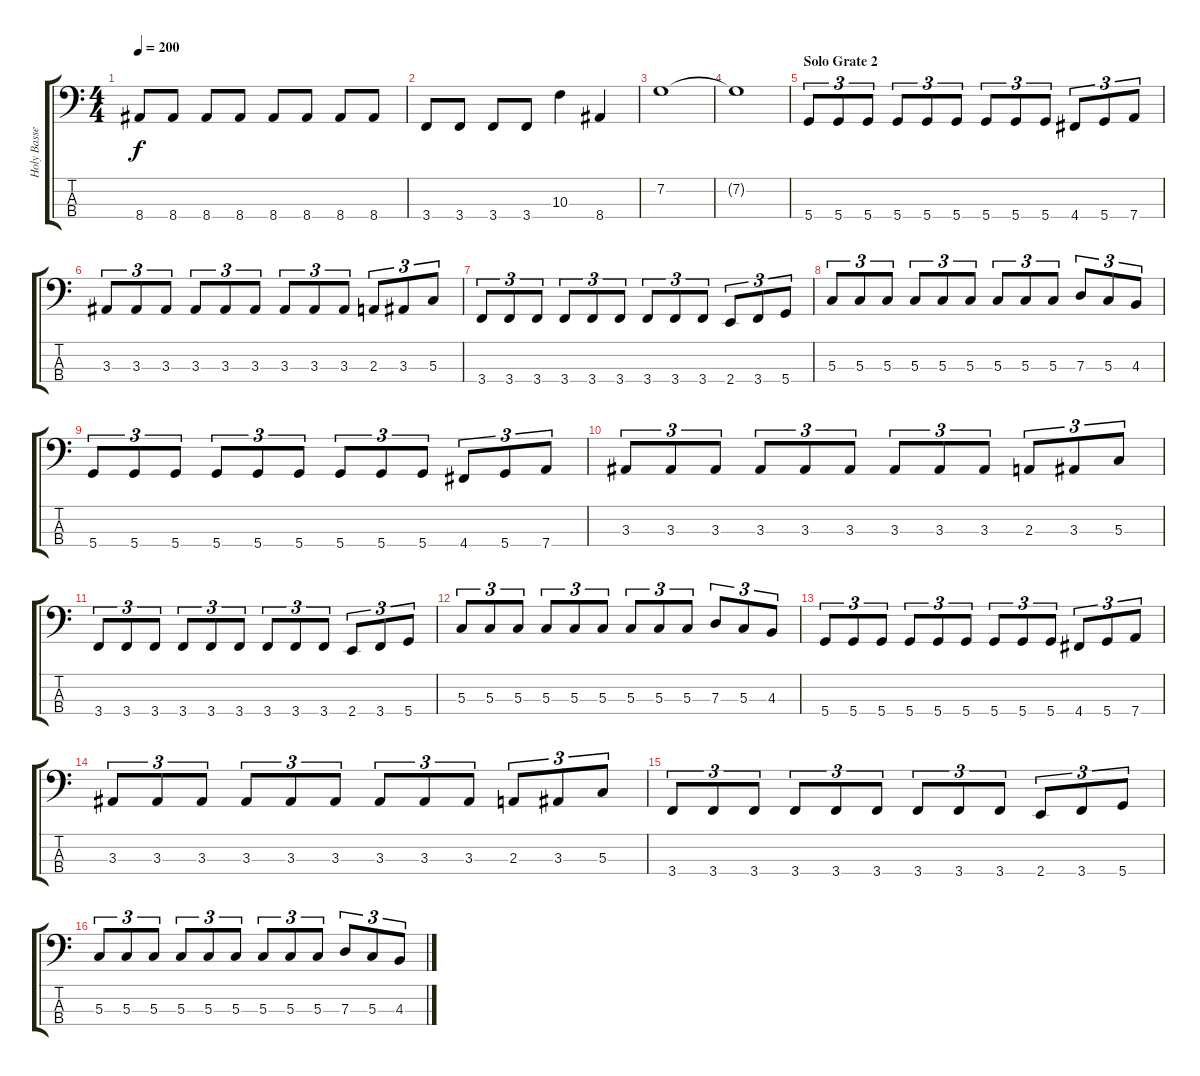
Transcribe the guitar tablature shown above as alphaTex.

\track ("Holy Basse" "Holy Basse") {instrument electricbassfinger}
\staff {score tabs}
\tuning (F2 C2 G1 D1) {hide}
\ts (4 4)
\tempo 200
\clef f4
\ks c
8.4.8{dy f} 8.4.8 8.4.8 8.4.8 8.4.8 8.4.8 8.4.8 8.4.8 |
3.4.8 3.4.8 3.4.8 3.4.8 10.3.4 8.4.4 |
7.2.1 |
7.2{t}.1 |
\section ("" "Solo Grate 2")
5.4.8{tu (3 2)} 5.4.8{tu (3 2)} 5.4.8{tu (3 2)} 5.4.8{tu (3 2)} 5.4.8{tu (3 2)} 5.4.8{tu (3 2)} 5.4.8{tu (3 2)} 5.4.8{tu (3 2)} 5.4.8{tu (3 2)} 4.4.8{tu (3 2)} 5.4.8{tu (3 2)} 7.4.8{tu (3 2)} |
3.3.8{tu (3 2)} 3.3.8{tu (3 2)} 3.3.8{tu (3 2)} 3.3.8{tu (3 2)} 3.3.8{tu (3 2)} 3.3.8{tu (3 2)} 3.3.8{tu (3 2)} 3.3.8{tu (3 2)} 3.3.8{tu (3 2)} 2.3.8{tu (3 2)} 3.3.8{tu (3 2)} 5.3.8{tu (3 2)} |
3.4.8{tu (3 2)} 3.4.8{tu (3 2)} 3.4.8{tu (3 2)} 3.4.8{tu (3 2)} 3.4.8{tu (3 2)} 3.4.8{tu (3 2)} 3.4.8{tu (3 2)} 3.4.8{tu (3 2)} 3.4.8{tu (3 2)} 2.4.8{tu (3 2)} 3.4.8{tu (3 2)} 5.4.8{tu (3 2)} |
5.3.8{tu (3 2)} 5.3.8{tu (3 2)} 5.3.8{tu (3 2)} 5.3.8{tu (3 2)} 5.3.8{tu (3 2)} 5.3.8{tu (3 2)} 5.3.8{tu (3 2)} 5.3.8{tu (3 2)} 5.3.8{tu (3 2)} 7.3.8{tu (3 2)} 5.3.8{tu (3 2)} 4.3.8{tu (3 2)} |
5.4.8{tu (3 2)} 5.4.8{tu (3 2)} 5.4.8{tu (3 2)} 5.4.8{tu (3 2)} 5.4.8{tu (3 2)} 5.4.8{tu (3 2)} 5.4.8{tu (3 2)} 5.4.8{tu (3 2)} 5.4.8{tu (3 2)} 4.4.8{tu (3 2)} 5.4.8{tu (3 2)} 7.4.8{tu (3 2)} |
3.3.8{tu (3 2)} 3.3.8{tu (3 2)} 3.3.8{tu (3 2)} 3.3.8{tu (3 2)} 3.3.8{tu (3 2)} 3.3.8{tu (3 2)} 3.3.8{tu (3 2)} 3.3.8{tu (3 2)} 3.3.8{tu (3 2)} 2.3.8{tu (3 2)} 3.3.8{tu (3 2)} 5.3.8{tu (3 2)} |
3.4.8{tu (3 2)} 3.4.8{tu (3 2)} 3.4.8{tu (3 2)} 3.4.8{tu (3 2)} 3.4.8{tu (3 2)} 3.4.8{tu (3 2)} 3.4.8{tu (3 2)} 3.4.8{tu (3 2)} 3.4.8{tu (3 2)} 2.4.8{tu (3 2)} 3.4.8{tu (3 2)} 5.4.8{tu (3 2)} |
5.3.8{tu (3 2)} 5.3.8{tu (3 2)} 5.3.8{tu (3 2)} 5.3.8{tu (3 2)} 5.3.8{tu (3 2)} 5.3.8{tu (3 2)} 5.3.8{tu (3 2)} 5.3.8{tu (3 2)} 5.3.8{tu (3 2)} 7.3.8{tu (3 2)} 5.3.8{tu (3 2)} 4.3.8{tu (3 2)} |
5.4.8{tu (3 2)} 5.4.8{tu (3 2)} 5.4.8{tu (3 2)} 5.4.8{tu (3 2)} 5.4.8{tu (3 2)} 5.4.8{tu (3 2)} 5.4.8{tu (3 2)} 5.4.8{tu (3 2)} 5.4.8{tu (3 2)} 4.4.8{tu (3 2)} 5.4.8{tu (3 2)} 7.4.8{tu (3 2)} |
3.3.8{tu (3 2)} 3.3.8{tu (3 2)} 3.3.8{tu (3 2)} 3.3.8{tu (3 2)} 3.3.8{tu (3 2)} 3.3.8{tu (3 2)} 3.3.8{tu (3 2)} 3.3.8{tu (3 2)} 3.3.8{tu (3 2)} 2.3.8{tu (3 2)} 3.3.8{tu (3 2)} 5.3.8{tu (3 2)} |
3.4.8{tu (3 2)} 3.4.8{tu (3 2)} 3.4.8{tu (3 2)} 3.4.8{tu (3 2)} 3.4.8{tu (3 2)} 3.4.8{tu (3 2)} 3.4.8{tu (3 2)} 3.4.8{tu (3 2)} 3.4.8{tu (3 2)} 2.4.8{tu (3 2)} 3.4.8{tu (3 2)} 5.4.8{tu (3 2)} |
5.3.8{tu (3 2)} 5.3.8{tu (3 2)} 5.3.8{tu (3 2)} 5.3.8{tu (3 2)} 5.3.8{tu (3 2)} 5.3.8{tu (3 2)} 5.3.8{tu (3 2)} 5.3.8{tu (3 2)} 5.3.8{tu (3 2)} 7.3.8{tu (3 2)} 5.3.8{tu (3 2)} 4.3.8{tu (3 2)}
